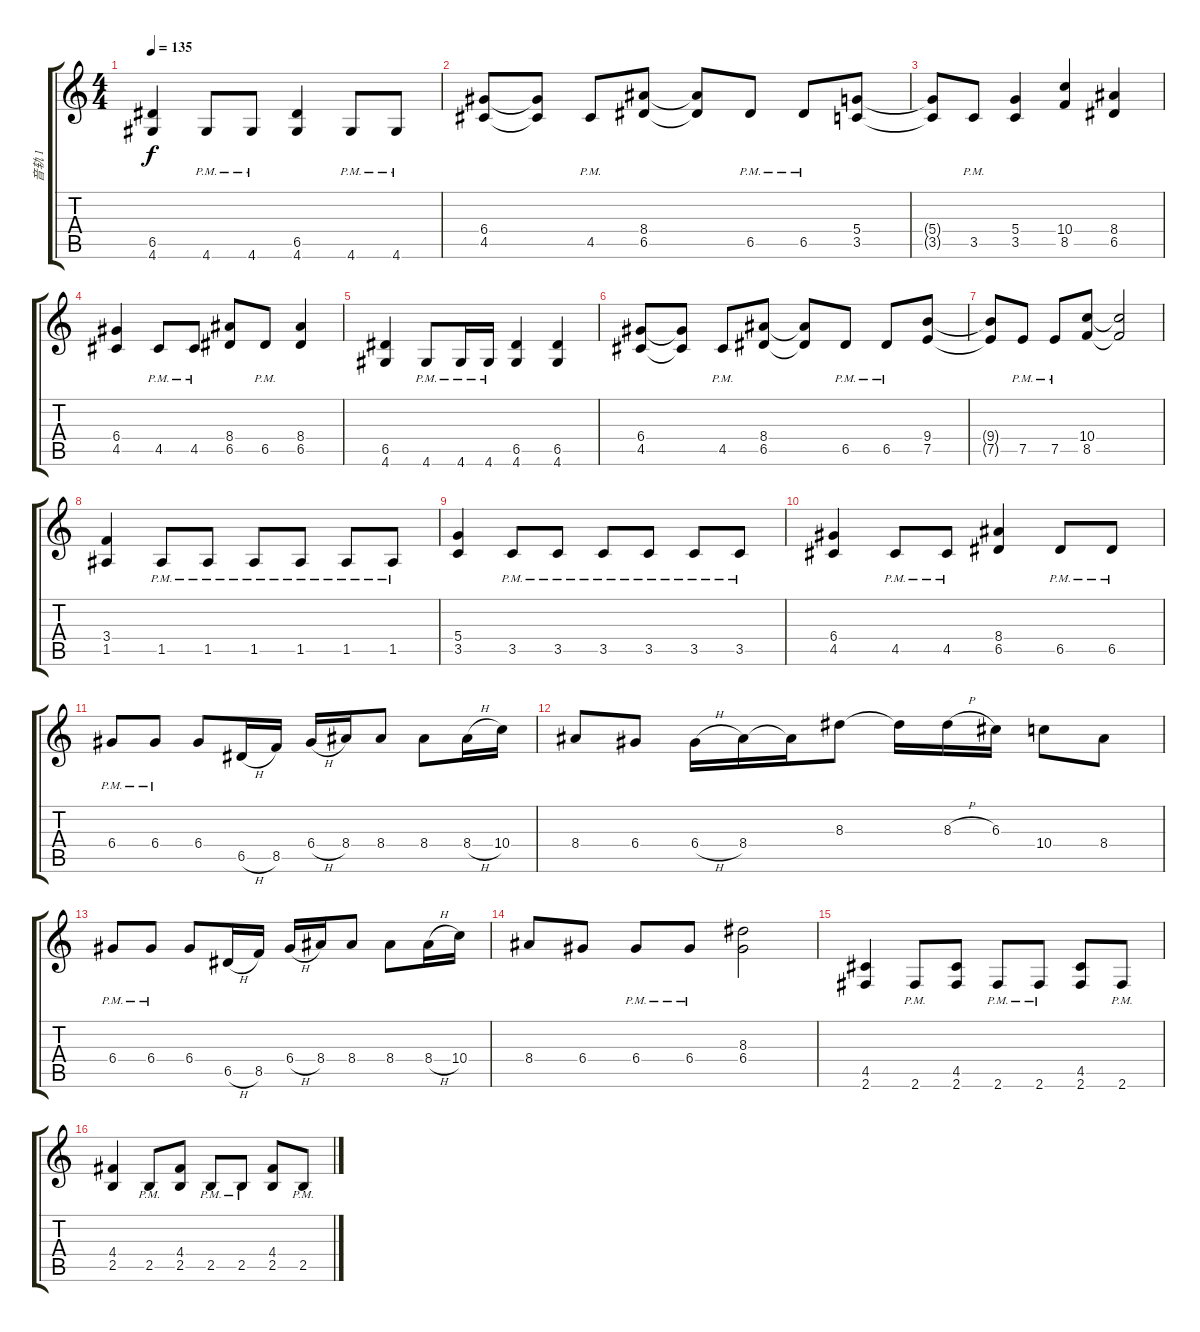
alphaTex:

\track ("音轨 1" "音轨 1") {instrument distortionguitar}
\staff {score tabs}
\tuning (E4 B3 G3 D3 A2 E2) {hide}
\ts (4 4)
\tempo 135
\clef g2
\ks c
(6.5 4.6).4{dy f} 4.6{pm}.8 4.6{pm}.8 (6.5 4.6).4 4.6{pm}.8 4.6{pm}.8 |
(6.4 4.5).8 (6.4{t} 4.5{t}).8 4.5{pm}.8 (8.4 6.5).8 (8.4{t} 6.5{t}).8 6.5{pm}.8 6.5{pm}.8 (5.4 3.5).8 |
(5.4{t} 3.5{t}).8 3.5{pm}.8 (5.4 3.5).4 (10.4 8.5).4 (8.4 6.5).4 |
(6.4 4.5).4 4.5{pm}.8 4.5{pm}.8 (8.4 6.5).8 6.5{pm}.8 (8.4 6.5).4 |
(6.5 4.6).4 4.6{pm}.8 4.6{pm}.16 4.6{pm}.16 (6.5 4.6).4 (6.5 4.6).4 |
(6.4 4.5).8 (6.4{t} 4.5{t}).8 4.5{pm}.8 (8.4 6.5).8 (8.4{t} 6.5{t}).8 6.5{pm}.8 6.5{pm}.8 (9.4 7.5).8 |
(9.4{t} 7.5{t}).8 7.5{pm}.8 7.5{pm}.8 (10.4 8.5).8 (10.4{t} 8.5{t}).2 |
(3.4 1.5).4 1.5{pm}.8 1.5{pm}.8 1.5{pm}.8 1.5{pm}.8 1.5{pm}.8 1.5{pm}.8 |
(5.4 3.5).4 3.5{pm}.8 3.5{pm}.8 3.5{pm}.8 3.5{pm}.8 3.5{pm}.8 3.5{pm}.8 |
(6.4 4.5).4 4.5{pm}.8 4.5{pm}.8 (8.4 6.5).4 6.5{pm}.8 6.5{pm}.8 |
6.4{pm}.8 6.4{pm}.8 6.4.8 6.5{h}.16 8.5.16 6.4{h}.16 8.4.16 8.4.8 8.4.8 8.4{h}.16 10.4.16 |
8.4.8 6.4.8 6.4{h}.16 8.4.16 8.4{t}.16 8.3.8 8.3{t}.16 8.3{h}.16 6.3.16 10.4.8 8.4.8 |
6.4{pm}.8 6.4{pm}.8 6.4.8 6.5{h}.16 8.5.16 6.4{h}.16 8.4.16 8.4.8 8.4.8 8.4{h}.16 10.4.16 |
8.4.8 6.4.8 6.4{pm}.8 6.4{pm}.8 (8.3 6.4).2 |
(4.5 2.6).4 2.6{pm}.8 (4.5 2.6).8 2.6{pm}.8 2.6{pm}.8 (4.5 2.6).8 2.6{pm}.8 |
(4.4 2.5).4 2.5{pm}.8 (4.4 2.5).8 2.5{pm}.8 2.5{pm}.8 (4.4 2.5).8 2.5{pm}.8
